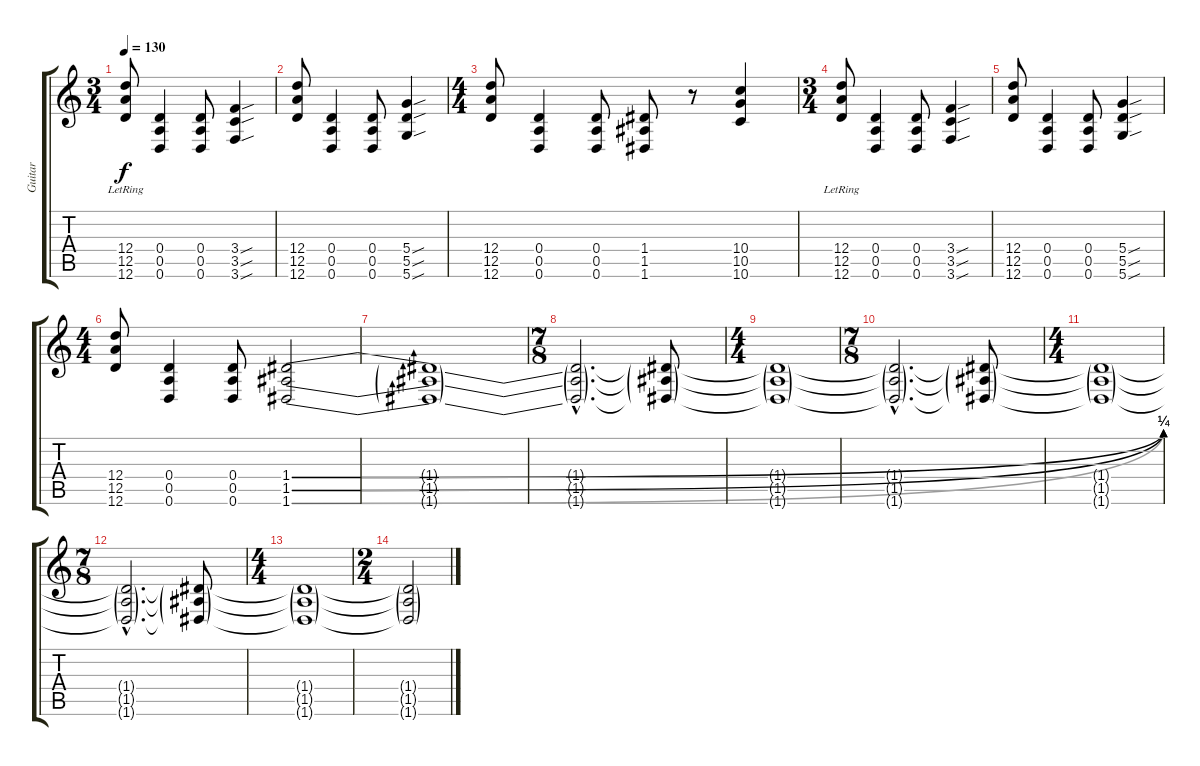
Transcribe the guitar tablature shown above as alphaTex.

\track ("Guitar" "Guitar") {instrument distortionguitar}
\staff {score tabs}
\tuning (E4 B3 G3 D3 A2 D2) {hide}
\ts (3 4)
\tempo 130
\clef g2
\ks c
(12.4 12.5 12.6{lr}).8{dy f volume 16} (0.4 0.5 0.6).4 (0.4 0.5 0.6).8 (3.4{sou} 3.5{sou} 3.6{sou}).4 |
(12.4 12.5 12.6).8 (0.4 0.5 0.6).4 (0.4 0.5 0.6).8 (5.4{sou} 5.5{sou} 5.6{sou}).4 |
\ts (4 4)
(12.4 12.5 12.6).8 (0.4 0.5 0.6).4 (0.4 0.5 0.6).8 (1.4 1.5 1.6).8 r.8 (10.4 10.5 10.6).4 |
\ts (3 4)
(12.4 12.5 12.6{lr}).8{volume 16} (0.4 0.5 0.6).4 (0.4 0.5 0.6).8 (3.4{sou} 3.5{sou} 3.6{sou}).4 |
(12.4 12.5 12.6).8 (0.4 0.5 0.6).4 (0.4 0.5 0.6).8 (5.4{sou} 5.5{sou} 5.6{sou}).4 |
\ts (4 4)
(12.4 12.5 12.6).8 (0.4 0.5 0.6).4 (0.4 0.5 0.6).8 (1.4{be (bend 0 0 60 1)} 1.5{be (bend 0 0 60 1)} 1.6{be (bend 0 0 60 1)}).2 |
(1.4{t} 1.5{t} 1.6{t}).1 |
\ts (7 8)
(1.4{hac t} 1.5{hac t} 1.6{hac t}).2{d} (1.4{t} 1.5{t} 1.6{t}).8 |
\ts (4 4)
(1.4{t} 1.5{t} 1.6{t}).1 |
\ts (7 8)
(1.4{hac t} 1.5{hac t} 1.6{hac t}).2{d} (1.4{t} 1.5{t} 1.6{t}).8 |
\ts (4 4)
(1.4{t} 1.5{t} 1.6{t}).1 |
\ts (7 8)
(1.4{hac t} 1.5{hac t} 1.6{hac t}).2{d} (1.4{t} 1.5{t} 1.6{t}).8 |
\ts (4 4)
(1.4{t} 1.5{t} 1.6{t}).1 |
\ts (2 4)
(1.4{t} 1.5{t} 1.6{t}).2
